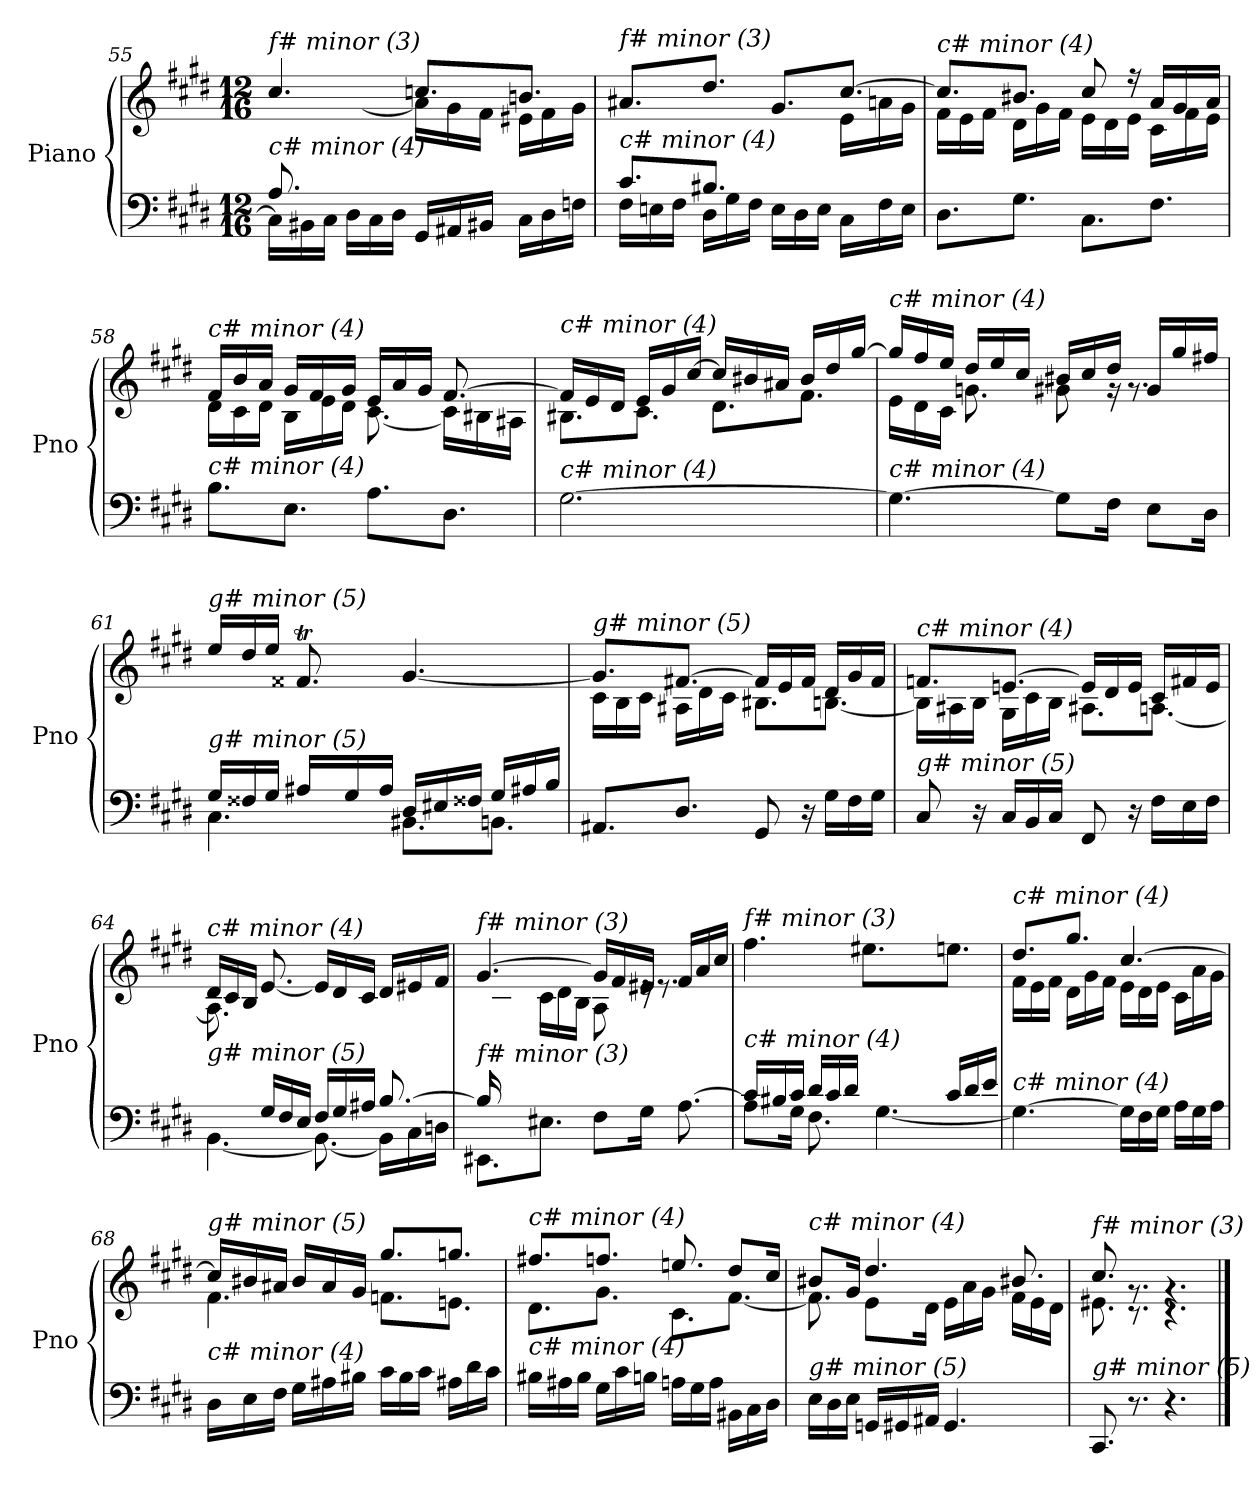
**kern	**kern
*part1	*part1
*staff2	*staff1
*I"Piano	*
*I'Pno	*
!!LO:LB:g=z
*clefF4	*clefG2
*k[f#c#g#d#]	*k[f#c#g#d#]
*M12/16	*M12/16
=55	=55
*^	*^
*	*^	*	*^
!	!	!	!LO:TX:i:t=f# minor (3)	!	!
!LO:TX:i:t=c# minor (4)	!	!	!	!	!
8.A/L	8.ryy	16C#\LL]	4.cc#/	8.ryy	8.ryy
.	.	16BB#X\	.	.	.
.	.	16C#\JJ	.	.	.
2ryy	16D#\LL	2ryy	.	[8.a\J	2ryy
.	16C#\	.	.	.	.
.	16D#\JJ	.	.	.	.
.	16GG#/LL	.	8.ccni/L	16a\LL]	.
.	16AA#X/	.	.	16g#\	.
.	16BB#X/JJ	.	.	16f#\JJ	.
.	16C#\LL	.	8.bn/J	16e#X\LL	.
.	16D#\	.	.	16f#\	.
16ryy	16Fni\JJ	16ryy	.	16g#\JJ	16ryy
=56	=56	=56	=56	=56	=56
!	!	!	!LO:TX:i:t=f# minor (3)	!	!
!LO:TX:i:t=c# minor (4)	!	!	!	!	!
*	*v	*v	*	*	*
*	*	*	*v	*v
8.c#/L	16F#\LL	8.a#X/L	4.ryy
.	16En\	.	.
.	16F#\JJ	.	.
8.B#X/J	16D#\LL	8.dd#/J	.
.	16G#\	.	.
.	16F#\JJ	.	.
4.ryy	16E\LL	8.g#/L	16g#\LLyy
.	16D#\	.	16f#\
.	16E\JJ	.	16g#\JJ
.	16C#\LL	[8.cc#/J	16e\LL
.	16F#\	.	16an\
.	16E\JJ	.	16g#\JJ
=57	=57	=57	=57
!	!	!LO:TX:i:t=c# minor (4)	!
!LO:TX:i:t=c# minor (4)	!	!	!
*v	*v	*	*
8.D#\L	8.cc#/L]	16f#\LL
.	.	16e\
.	.	16f#\JJ
8.G#\J	8.b#X/J	16d#\LL
.	.	16g#\
.	.	16f#\JJ
8.C#\L	8cc#/	16e\LL
.	.	16d#\
.	16r	16e\JJ
8.F#\J	16a/LL	16c#\LL
.	16g#/	16f#\
.	16a/JJ	16e\JJ
!!LO:LB:g=z	!!
=58	=58	=58
!	!LO:TX:i:t=c# minor (4)	!
!LO:TX:i:t=c# minor (4)	!	!
8.B\L	16f#/LL	16d#\LL
.	16b/	16c#\
.	16a/JJ	16d#\JJ
8.E\J	16g#/LL	16B\LL
.	16f#/	16e\
.	16g#/JJ	16d#\JJ
8.A\L	16e/LL	[8.c#\
.	16a/	.
.	16g#/JJ	.
8.D#\J	[8.f#/	16c#\LL]
.	.	16B#X\
.	.	16A#X\JJ
=59	=59	=59
!	!LO:TX:i:t=c# minor (4)	!
!LO:TX:i:t=c# minor (4)	!	!
[2.G#\	16f#/LL]	8.B#X\L
.	16e/	.
.	16d#/JJ	.
.	16e/LL	8.c#\J
.	16g#/	.
.	[16cc#/JJ	.
.	16cc#/LL]	8.d#\L
.	16b#X/	.
.	16a#X/JJ	.
.	16b#/LL	8.f#\J
.	16dd#/	.
.	[16gg#/JJ	.
=60	=60	=60
!	!LO:TX:i:t=c# minor (4)	!
!LO:TX:i:t=c# minor (4)	!	!
4.G#\_	16gg#/LL]	16e\LL
.	16ff#/	16d#\
.	16ee/JJ	16c#\JJ
.	16dd#/LL	8.gni\
.	16ee/	.
.	16cc#/JJ	.
8G#\L]	16b#X/LL	8g#\
.	16cc#/	.
16F#\Jk	16dd#/JJ	16rg
8E\L	16g#/LL	8.rg
.	16gg#/	.
16D#\Jk	16ff#X/JJ	.
!!LO:LB:g=z	!!
=61	=61	=61
*^	*	*
*	*^	*	*
!	!	!	!LO:TX:i:t=g# minor (5)	!
!LO:TX:i:t=g# minor (5)	!	!	!	!
8.ryy	16G#/LL	4.C#\	16ee/LL	8.ryy
.	16F##X/	.	16dd#/	.
.	16G#/JJ	.	16ee/JJ	.
8.ryy	16A#X/LL	.	8.f##Xt/	32g#!yy
.	.	.	.	32f##!yy
.	16G#/	.	.	32g#!yy
.	.	.	.	16.f##!yy
.	16A#/JJ	.	.	.
4.ryy	16D#/LL	8.BB#X\L	[4.g#/	4.ryy
.	16E#X/	.	.	.
.	16F##X/JJ	.	.	.
.	16G#/LL	8.BBn\J	.	.
.	16A#X/	.	.	.
.	16B/JJ	.	.	.
*	*v	*v	*	*
=62	=62	=62	=62
!	!	!LO:TX:i:t=g# minor (5)	!
!LO:TX:i:t=g# minor (5)	!	!	!
*v	*v	*	*
8.AA#X/L	8.g#/L]	16c#\LL
.	.	16B\
.	.	16c#\JJ
8.D#/J	[8.f#X/J	16A#X\LL
.	.	16d#\
.	.	16c#\JJ
8GG#/	16f#/LL]	8.B#X\L
.	16e/	.
16r	16f#/JJ	.
16G#\LL	16d#/LL	[8.Bn\J
16F#\	16g#/	.
16G#\JJ	16f#/JJ	.
!!LO:LB:g=z	!!
=63	=63	=63
!	!LO:TX:i:t=c# minor (4)	!
!LO:TX:i:t=g# minor (5)	!	!
8C#/	8.fni/L	16B\LL]
.	.	16A#X\
16r	.	16B\JJ
16C#/LL	[8.en/J	16G#\LL
16BB/	.	16c#\
16C#/JJ	.	16B\JJ
8FF#/	16e/LL]	8.A#X\L
.	16d#/	.
16r	16e/JJ	.
16F#\LL	16c#/LL	[8.An\J
16E\	16f#/	.
16F#\JJ	16e/JJ	.
=64	=64	=64
*^	*	*
!	!	!LO:TX:i:t=c# minor (4)	!
!LO:TX:i:t=g# minor (5)	!	!	!
8.ryy	[4.BB\	16d#/LL	8.A\]
.	.	16c#/	.
.	.	16B/JJ	.
16G#/LL	.	[8.e/	2ryy
16F#/	.	.	.
16E/JJ	.	.	.
16F#/LL	8.BB\_	16e/LL]	.
16G#/	.	16d#/	.
16A#X/JJ	.	16c#/JJ	.
[8.B/	16BB\LL]	16d#/LL	.
.	16C#\	16e#Xj/	.
.	16Dn\JJ	16f#/JJ	16ryy
=65	=65	=65	=65
!	!	!LO:TX:i:t=f# minor (3)	!
!LO:TX:i:t=f# minor (3)	!	!	!
16B/LL]	8.EE#X\L	[4.g#/	16ryy
2ryy	.	.	16c#\
.	.	.	16dn\JJ
.	8.E#X\J	.	16c#\LL
.	.	.	16d\
.	.	.	16B\JJ
.	8F#\L	16g#/LL]	8A\
.	.	16f#/	.
.	16G#\Jk	16e#X/JJ	16re
8.ryy	[8.A\	16f#/LL	8.re
.	.	16a/	.
.	.	16cc#/JJ	.
*	*	*v	*v
!!LO:PB:g=z
=66	=66	=66
!	!	!LO:TX:i:t=f# minor (3)
!LO:TX:i:t=c# minor (4)	!	!
8A\L]	16c#/LL	4.ff#\
.	16B#X/	.
16G#\Jk	16c#/JJ	.
16d#/LL	8.F#\	.
16c#/	.	.
16d#/JJ	.	.
16G#/LLyy	[4.G#\	8.ee#X\L
16A#X/	.	.
16B#/JJ	.	.
16c#/LL	.	8.een\J
16d#/	.	.
16e/JJ	.	.
*v	*v	*
=67	=67
*	*^
!	!LO:TX:i:t=c# minor (4)	!
!LO:TX:i:t=c# minor (4)	!	!
4.G#\_	8.dd#/L	16f#\LL
.	.	16e\
.	.	16f#\JJ
.	8.gg#/J	16d#\LL
.	.	16g#\
.	.	16f#\JJ
16G#\LL]	[4.cc#/	16e\LL
16F#\	.	16d#\
16G#\JJ	.	16e\JJ
16A\LL	.	16c#\LL
16G#\	.	16a\
16A\JJ	.	16g#\JJ
=68	=68	=68
!	!LO:TX:i:t=g# minor (5)	!
!LO:TX:i:t=c# minor (4)	!	!
16D#\LL	16cc#/LL]	4.f#\
16E\	16b#X/	.
16F#\JJ	16a#X/JJ	.
16G#\LL	16b#/LL	.
16A#X\	16a#/	.
16B#X\JJ	16g#/JJ	.
16c#\LL	8.gg#/L	8.fni\L
16B#\	.	.
16c#\JJ	.	.
16A#X\LL	8.ggni/J	8.en\J
16d#\	.	.
16c#\JJ	.	.
!!LO:LB:g=z	!!
=69	=69	=69
!	!LO:TX:i:t=c# minor (4)	!
!LO:TX:i:t=c# minor (4)	!	!
16B#X\LL	8.ff#X/L	8.d#\L
16A#X\	.	.
16B#\JJ	.	.
16G#\LL	8.ffni/J	8.g#\J
16c#\	.	.
16Bn\JJ	.	.
16An\LL	8.een/	8.c#\L
16G#\	.	.
16A\JJ	.	.
16BB#X\LL	8dd#/L	[8.f#\J
16C#\	.	.
16D#\JJ	16cc#/Jk	.
=70	=70	=70
!	!LO:TX:i:t=c# minor (4)	!
!LO:TX:i:t=g# minor (5)	!	!
16E\LL	8b#X/L	8.f#\]
16D#\	.	.
16E\JJ	16g#/Jk	.
16GGni/LL	4.dd#/	8e\L
16GG#/	.	.
16AA#X/JJ	.	16d#\Jk
4.GG#/	.	16e\LL
.	.	16a\
.	.	16g#\JJ
.	8.b#X/	16f#\LL
.	.	16e\
.	.	16d#\JJ
=71	=71	=71
!	!LO:TX:i:t=f# minor (3)	!
!LO:TX:i:t=g# minor (5)	!	!
8.CC#/	8.cc#/	8.e#X\
8.r	8.rg	8.r
4.r	4.rg	4.r
*	*v	*v
==	==
*-	*-
